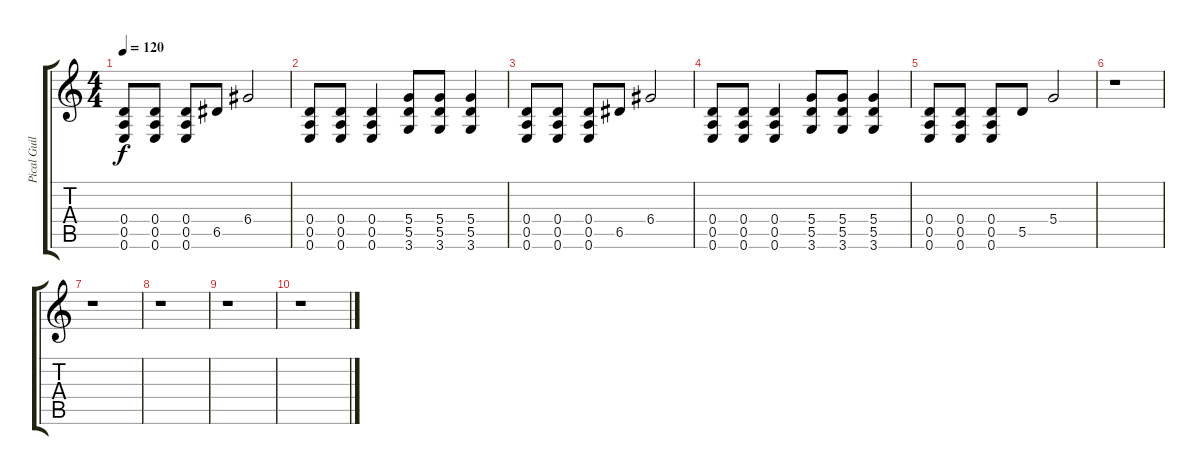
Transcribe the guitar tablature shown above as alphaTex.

\track ("Pical Guillaume" "Pical Guil") {instrument overdrivenguitar}
\staff {score tabs}
\tuning (E4 B3 G3 D3 A2 E2) {hide}
\ts (4 4)
\tempo 120
\clef g2
\ks c
(0.4 0.5 0.6).8{dy f volume 16} (0.4 0.5 0.6).8 (0.4 0.5 0.6).8 6.5.8 6.4.2 |
(0.4 0.5 0.6).8{volume 16} (0.4 0.5 0.6).8 (0.4 0.5 0.6).4 (5.4 5.5 3.6).8 (5.4 5.5 3.6).8 (5.4 5.5 3.6).4 |
(0.4 0.5 0.6).8{volume 16} (0.4 0.5 0.6).8 (0.4 0.5 0.6).8 6.5.8 6.4.2 |
(0.4 0.5 0.6).8{volume 16} (0.4 0.5 0.6).8 (0.4 0.5 0.6).4 (5.4 5.5 3.6).8 (5.4 5.5 3.6).8 (5.4 5.5 3.6).4 |
(0.4 0.5 0.6).8{volume 16} (0.4 0.5 0.6).8 (0.4 0.5 0.6).8 5.5.8 5.4.2 |
r.1 |
r.1 |
r.1 |
r.1 |
r.1
